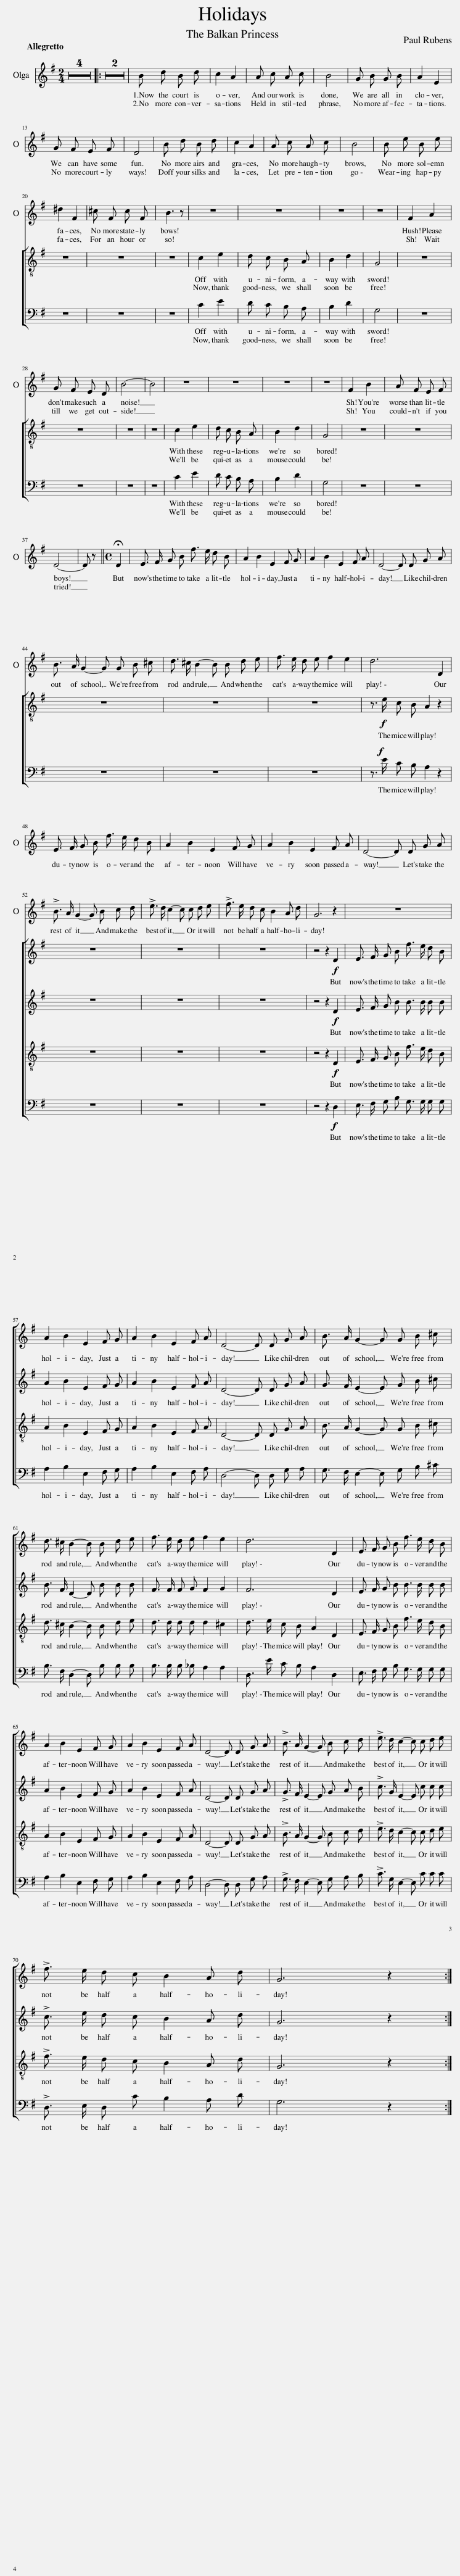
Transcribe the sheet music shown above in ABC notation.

X:1
%%score 1 [ 2 3 4 5 ] { ( 6 7 ) | ( 8 9 ) }
L:1/8
Q:1/4=80
M:2/4
I:linebreak $
K:G
V:1 treble
V:2 treble
V:3 treble
V:4 treble-8
V:5 bass
V:6 treble
V:7 treble
V:8 bass
V:9 bass
V:1
 z4 | z4 | z4 | z4 |: z4 | %5
 z4 | B d B d | c2 A2 | A c A c | B4 | %10
 G B G B | A2 E2 |$ G F E F | D4 | B d B d | %15
 c2 A2 | A c A c | B4 | B e B e |$ ^d2 F2 | %20
 ^c F c F | B3 z | z4 | z4 | z4 | %25
 z4 | F2 A2 |$ G F E D | B4- | B4 | %30
 z4 | z4 | z4 | z4 | F2 B2 | %35
 A F E F |$ D4- | D z ||[M:4/4] !fermata!D2 | E3/2 F/ G B f3/2 e/ d B | %40
 A2 B2 E2 F G | A2 B2 E2 F A | D4- D D G A |$ B3/2 A/ G2- G G B ^c | d3/2 ^c/ B2- B B d e | %45
 f3/2 e/ d e f2 e2 | d6 D2 |$ E3/2 F/ G B f3/2 e/ d B | A2 B2 E2 F G | A2 B2 E2 F A | %50
 D4- D D G A |$ !>!B3/2 A/ G2- G B c d | !>!e3/2 d/ c2- c c d e | !>!f3/2 e/ d c B2 A d | G6 z2 | %55
 z8 |$ z8 | z8 | z8 | z8 |$ %60
 z8 | z8 | z8 | z8 |$ z8 | %65
 z8 | z8 | z8 | z8 |$ z8 | %70
 z8 :| %71
V:2
 z4 | z4 | z4 | z4 |: z4 | %5
 z4 | z4 | z4 | z4 | z4 | %10
 z4 | z4 |$ z4 | z4 | z4 | %15
 z4 | z4 | z4 | z4 |$ z4 | %20
 z4 | z4 | z4 | z4 | z4 | %25
 z4 | z4 |$ z4 | z4 | z4 | %30
 z4 | z4 | z4 | z4 | z4 | %35
 z4 |$ z4 | z2 ||[M:4/4] z2 | z8 | %40
 z8 | z8 | z8 |$ z8 | z8 | %45
 z8 | z8 |$ z8 | z8 | z8 | %50
 z8 |$ z8 | z8 | z8 | z4 z2!f! D2 | %55
 E3/2 F/ G B f3/2 e/ d B |$ A2 B2 E2 F G | A2 B2 E2 F A | D4- D D G A | B3/2 A/ G2- G G B ^c |$ %60
 d3/2 ^c/ B2- B B d e | f3/2 e/ d e f2 e2 | d6 D2 | E3/2 F/ G B f3/2 e/ d B |$ A2 B2 E2 F G | %65
 A2 B2 E2 F A | D4- D D G A | !>!B3/2 A/ G2- G B c d | !>!e3/2 d/ c2- c c d e |$ !>!f3/2 e/ d c B2 A d | %70
 G6 z2 :| %71
V:3
 z4 | z4 | z4 | z4 |: z4 | %5
 z4 | z4 | z4 | z4 | z4 | %10
 z4 | z4 |$ z4 | z4 | z4 | %15
 z4 | z4 | z4 | z4 |$ z4 | %20
 z4 | z4 | z4 | z4 | z4 | %25
 z4 | z4 |$ z4 | z4 | z4 | %30
 z4 | z4 | z4 | z4 | z4 | %35
 z4 |$ z4 | z2 ||[M:4/4] z2 | z8 | %40
 z8 | z8 | z8 |$ z8 | z8 | %45
 z8 | z8 |$ z8 | z8 | z8 | %50
 z8 |$ z8 | z8 | z8 | z4 z2!f! D2 | %55
 E3/2 F/ G B B3/2 B/ B B |$ A2 B2 E2 F G | A2 B2 E2 F A | D4- D D G A | G3/2 F/ E2- E G B ^c |$ %60
 B3/2 F/ D2- D B B B | F3/2 F/ F G F2 G2 | F6 D2 | E3/2 F/ G B B3/2 B/ B B |$ A2 B2 E2 F G | %65
 A2 B2 E2 F A | D4- D D G A | !>!G3/2 F/ E2- E G A B | !>!c3/2 G/ E2- E c c c |$ !>!c3/2 e/ d c B2 A d | %70
 G6 z2 :| %71
V:4
 z4 | z4 | z4 | z4 |: z4 | %5
 z4 | z4 | z4 | z4 | z4 | %10
 z4 | z4 |$ z4 | z4 | z4 | %15
 z4 | z4 | z4 | z4 |$ z4 | %20
 z4 | z4 | c2 e2 | d c B A | B2 d2 | %25
 G4 | z4 |$ z4 | z4 | z4 | %30
 c2 e2 | d c B A | B2 d2 | G4 | z4 | %35
 z4 |$ z4 | z2 ||[M:4/4] z2 | z8 | %40
 z8 | z8 | z8 |$ z8 | z8 | %45
 z8 | z3/2!f! e/ c B A2 z2 |$ z8 | z8 | z8 | %50
 z8 |$ z8 | z8 | z8 | z4 z2!f! D2 | %55
 E3/2 F/ G B f3/2 e/ d B |$ A2 B2 E2 F G | A2 B2 E2 F A | D4- D D G A | B3/2 A/ G2- G G B ^c |$ %60
 d3/2 ^c/ B2- B B d e | d3/2 d/ d d d2 ^c2 | d3/2 e/ c B A2 D2 | E3/2 F/ G B f3/2 e/ d B |$ A2 B2 E2 F G | %65
 A2 B2 E2 F A | D4- D D G A | !>!B3/2 A/ G2- G B c d | !>!e3/2 d/ c2- c c d e |$ !>!f3/2 e/ d c B2 A d | %70
 G6 z2 :| %71
V:5
 z4 | z4 | z4 | z4 |: z4 | %5
 z4 | z4 | z4 | z4 | z4 | %10
 z4 | z4 |$ z4 | z4 | z4 | %15
 z4 | z4 | z4 | z4 |$ z4 | %20
 z4 | z4 | C2 E2 | D C B, A, | B,2 D2 | %25
 G,4 | z4 |$ z4 | z4 | z4 | %30
 C2 E2 | D C B, A, | B,2 D2 | G,4 | z4 | %35
 z4 |$ z4 | z2 ||[M:4/4] z2 | z8 | %40
 z8 | z8 | z8 |$ z8 | z8 | %45
 z8 | z3/2!f! E/ C B, A,2 z2 |$ z8 | z8 | z8 | %50
 z8 |$ z8 | z8 | z8 | z4 z2!f! D,2 | %55
 E,3/2 F,/ G, B, G,3/2 G,/ G, G, |$ A,2 B,2 E,2 F, G, | A,2 B,2 E,2 F, A, | D,4- D, D, G, A, | G,3/2 F,/ E,2- E, G, B, ^C |$ %60
 B,3/2 F,/ D,2- D, B, B, B, | B,3/2 B,/ B, _B, A,2 A,2 | D,3/2 E/ C B, A,2 D,2 | E,3/2 F,/ G, B, G,3/2 G,/ G, G, |$ A,2 B,2 E,2 F, G, | %65
 A,2 B,2 E,2 F, A, | D,4- D, D, G, A, | !>!G,3/2 F,/ E,2- E, G, A, B, | !>!C3/2 G,/ E,2- E, C C C |$ !>!D,3/2 E,/ D, C B,2 A, D | %70
 G,6 z2 :| %71
V:6
 !>!f3/2 e/ d ^d | e3/2 =d/ B ^c | d3/2 B/ G A | B2 [CA]2 |: G4- | %5
 G4 | [GB] [Fd] [GB] [Fd] | [Ec]2 [FA]2 | [EA] [Fc] [EA] [Fc] | [GB]4 | %10
 [EG] [GB] [EG] [GB] | [EA]2 [CE]2 |$ G [CF] E [CF] | D4 | [GB] [Fd] [GB] [Fd] | %15
 [Ec]2 [FA]2 | [EA] [Fc] [EA] [Fc] | [GB]4 | B [EGe] B [EGe] |$ [^DF^d]2 [DF]2 | %20
 ^c [EF] c [EF] | [^DB]3 z | z [EAc] z [EAc] | d c B A | B2 d2 | %25
 G4 | [CF]2 [CFA]2 |$ G F E D | [B,DG] B,2 B,/ C/ | D E/ F/ G A/ B/ | %30
 c [EAc] z [EAc] | d c B A | B2 d2 | G4 | [DF]2 [D=FB]2 | %35
 [^CA] [CF] [CE] [CF] |$ D D/ E/ F F/ G/ | [FA] z ||[M:4/4] !fermata![CD]2 | E3/2 F/ .G .B f3/2 e/ .d .B | %40
 [A,A]2 [B,B]2 [E,E]2 [F,F] [G,G] | [A,A]2 [B,B]2 [E,E]2 F [CA] | D4- D D G A |$ [GB]3/2 [FA]/ [EG]2- [EG] G B ^c | [Bd]3/2 [F^c]/ [DB]2- [DB] B d e | %45
 f3/2 e/ d e f2 e2 | d3/2 e/ c B A2 [CD]2 |$ E3/2 F/ G B f3/2 e/ d B | [A,A]2 [B,B]2 [E,E]2 [F,F] [G,G] | [A,A]2 [B,B]2 [E,E]2 F [CA] | %50
 D4- D D G A |$ [GB]3/2 [FA]/ [EG]2- [EG] [GB] [Ac] [Bd] | [ce]3/2 [Gd]/ [Ec]2- [Ec] c d e | [Fcf]3/2 e/ d c B2 [FA] [Fd] | [B,G] D/ ^C/ D D D2 [=CD]2 | %55
 E3/2 F/ .G .B f3/2 e/ .d .B |$ [A,A]2 [B,B]2 [E,E]2 [F,F] [G,G] | [A,A]2 [B,B]2 [E,E]2 F [CA] | D4- D D G A | [GB]3/2 [FA]/ [EG]2- [EG] G B ^c |$ %60
 [Bd]3/2 [F^c]/ [DB]2- [DB] B d e | f3/2 e/ d e f2 e2 | d3/2 e/ c B A2 [CD]2 | E3/2 F/ G B f3/2 e/ d B |$ [A,A]2 [B,B]2 [E,E]2 [F,F] [G,G] | %65
 [A,A]2 [B,B]2 [E,E]2 F [CA] | D4- D D G A | [GB]3/2 [FA]/ [EG]2- [EG] [GB] [Ac] [Bd] | [ce]3/2 [Gd]/ [Ec]2- [Ec] c d e |$ [Fcf]3/2 e/ d c B2 [FA] [Fd] | %70
 [B,G]2 z2 [GBg]2 z2 :| %71
V:7
 [Ac]2 x2 | [GB]2 x2 | x4 | x4 |: z [B,D] z [B,D] | %5
 z [B,D] z [B,D] | x4 | x4 | x4 | x4 | %10
 x4 | x4 |$ x4 | z B, z B, | x4 | %15
 x4 | x4 | x4 | x4 |$ x4 | %20
 x4 | x4 | x4 | z [DA] z [CF] | x4 | %25
 x4 | x4 |$ C3 C | x4 | x4 | %30
 x4 | z [DA] [CF] z | x4 | x4 | x4 | %35
 x4 |$ x4 | x2 ||[M:4/4] x2 | B,4 [GB]2 z2 | %40
 z [CE] z [CE] z [A,C] x2 | z [CE] z [CE] z [A,C] x2 | z [G,B,] z [G,B,] x4 |$ x8 | x8 | %45
 F3 G F2 G2 | F2 x6 |$ B,4 [GB]2 z2 | z [CE] z [CE] z [A,C] x2 | z [CF] z [CF] z [A,C] x2 | %50
 z [G,B,] z [G,B,] x4 |$ x8 | x8 | x8 | x8 | %55
 B,4 [GB]2 z2 |$ z [CE] z [CE] z [A,C] x2 | z [CE] z [CE] z [A,C] x2 | z [G,B,] z [G,B,] x4 | x8 |$ %60
 x8 | F3 G F2 G2 | F2 x6 | B,4 [GB]2 z2 |$ z [CE] z [CE] z [A,C] x2 | %65
 z [CF] z [CF] z [A,C] x2 | z [G,B,] z [G,B,] x4 | x8 | x8 |$ x8 | %70
 x8 :| %71
V:8
 !>!F3/2 E/ D ^D | E3/2 D/ B, ^C | D3/2 B,/ G, A, | B,2 [D,F,]2 |: G,, D, D,, D, | %5
 G,, D, D,, D, | z4 | A,, D, D,, D, | F,, D, D,, D, | G,, D, G, B, | %10
 E, B, E, B, | C, A, A,, A, |$ D, A, D, A, | G,, D, G,, D, | z4 | %15
 A,, D, D,, D, | F,, D, D,, D, | G,, D, G, B, | E, B, E, B, |$ F,, F, B, F, | %20
 F,, [F,_B,] F,, [F,B,] | B,, F, B, z | [A,,A,]2 [G,,G,]2 | [F,,F,]2 [D,,D,]2 | G, [B,D] F, [B,D] | %25
 E, [G,B,] D, [G,B,] | A,, D, D,, D, |$ A,, D, D,, D, | G,, D, D,, D, | G,, D, D,, D, | %30
 [A,,A,]2 [G,,G,]2 | [F,,F,]2 [D,,D,]2 | G, [B,D] F, [B,D] | E, [G,B,] D, [G,B,] | [A,,A,]2 [A,,^G,]2 | %35
 [A,,=G,] [A,,G,] [A,,G,] [A,,G,] |$ F, F,/ G,/ A, A,/ B,/ | [D,C] z ||[M:4/4] !fermata![D,F,]2 |{/G,,} E,3/2 F,/ .G, .B, !>!F3/2 E/ .D .B, | %40
 C,2 B,,2 A,,4 | D,,2 D,,2 D,,2 D,, [D,F,] | G,, D, D,, D, G,, D, G, A, |$ E,, B,, E, G, E z z2 | B,, F, B, D F z z2 | %45
 [B,D]3 [_B,D] [A,D]2 [A,^C]2 | =C3/2 E/ C B, A,2 [D,F,]2 |$ E,3/2 F,/ G, B, F3/2 E/ D B, | C,2 B,,2 A,,4 | D,,2 D,,2 D,,2 D,, [D,F,] | %50
 G,, D, D,, D, G,, D, G, A, |$ E,, B,, G, B, E z z2 | C, G, A, B, C z z2 | [D,,D,]3/2 E/ D C B,2 [D,C] [D,C] | [G,,G,] D,/ ^C,/ D, D, D,2 [D,F,]2 | %55
 E,3/2 F,/ .G, .B, !>!F3/2 E/ .D .B, |$ C,2 B,,2 A,,4 | D,,2 D,,2 D,,2 D,, [D,F,] | G,, D, D,, D, G,, D, G, A, | E,, B,, E, G, E z z2 |$ %60
 B,, F, B, D F z z2 | [B,D]3 [_B,D] [A,D]2 [A,^C]2 | =C3/2 E/ C B, A,2 [D,F,]2 | E,3/2 F,/ G, B, F3/2 E/ D B, |$ C,2 B,,2 A,,4 | %65
 D,,2 D,,2 D,,2 D,, [D,F,] | G,, D, D,, D, G,, D, G, A, | E,, B,, G, B, E z z2 | C, G, A, B, C z z2 |$ [D,,D,]3/2 E/ D C B,2 [D,C] [D,C] | %70
 [G,,G,]2 [D,,D,]2 [G,,,G,,]2 z2 :| %71
V:9
 x4 | x4 | x4 | x4 |: x4 | %5
 x4 | x4 | x4 | x4 | x4 | %10
 x4 | x4 |$ x4 | x4 | x4 | %15
 x4 | x4 | x4 | x4 |$ x4 | %20
 x4 | x4 | x4 | x4 | x4 | %25
 x4 | x4 |$ x4 | x4 | x4 | %30
 x4 | x4 | x4 | x4 | x4 | %35
 x4 |$ D,4 | x2 ||[M:4/4] x2 | x8 | %40
 x8 | x8 | x8 |$ x8 | x8 | %45
 x8 | C,2 x6 |$ x8 | x8 | x8 | %50
 x8 |$ x8 | x8 | x8 | x8 | %55
 x8 |$ x8 | x8 | x8 | x8 |$ %60
 x8 | x8 | C,2 x6 | x8 |$ x8 | %65
 x8 | x8 | x8 | x8 |$ x8 | %70
 x8 :| %71
